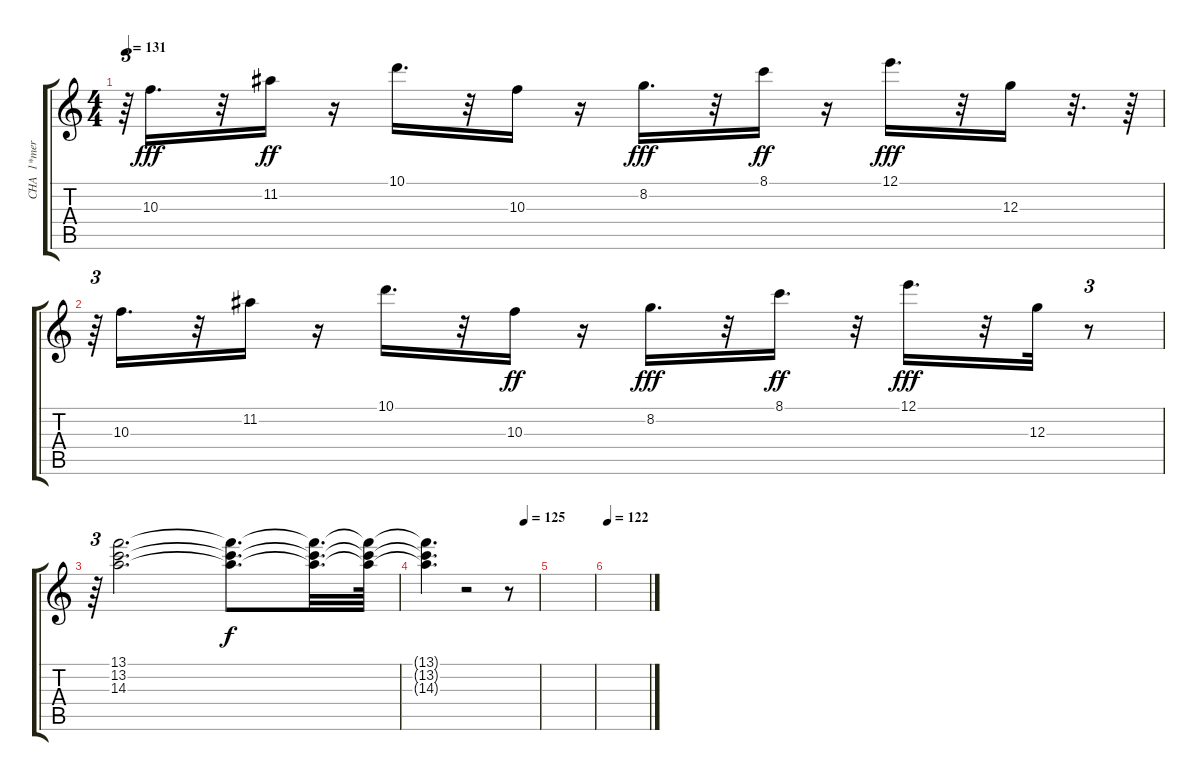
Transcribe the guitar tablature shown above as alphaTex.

\track ("CHA  1*merged" "CHA  1*mer") {instrument acousticguitarsteel}
\staff {score tabs}
\tuning (E4 B3 G3 D3 A2 E2) {hide}
\ts (4 4)
\tempo 131
\clef g2
\ks c
r.64{tu (3 2) dy fff} 10.3.16{d} r.32 11.2.16{dy ff} r.16 10.1.16{d} r.32 10.3.16 r.16 8.2.16{d dy fff} r.32 8.1.16{dy ff} r.16 12.1.16{d dy fff} r.32 12.3.16 r.32{d} r.64 |
r.64{tu (3 2)} 10.3.16{d} r.32 11.2.16 r.16 10.1.16{d} r.32 10.3.16{dy ff} r.16 8.2.16{d dy fff} r.32 8.1.16{d dy ff} r.32 12.1.16{d dy fff} r.32 12.3.32 r.8{tu (3 2)} |
r.64{tu (3 2)} (13.1 13.2 14.3).2{d} (13.1{t} 13.2{t} 14.3{t}).8{d dy f} (13.1{t} 13.2{t} 14.3{t}).32{d} (13.1{t} 13.2{t} 14.3{t}).64 |
\tempo (125 0.875)
(13.1{t} 13.2{t} 14.3{t}).4{d} r.2 r.8 |
|
\tempo 122
